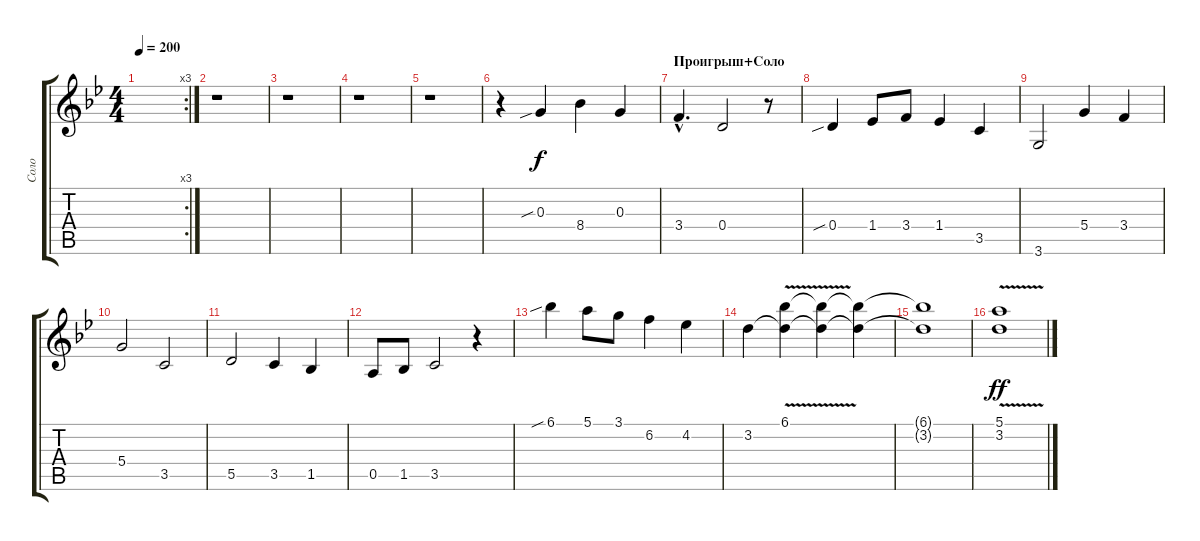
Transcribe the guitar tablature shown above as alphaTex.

\track ("Соло" "Соло") {instrument overdrivenguitar}
\staff {score tabs}
\tuning (E4 B3 G3 D3 A2 E2) {hide}
\rc 3
\ts (4 4)
\tempo 200
\clef g2
\ks bb
|
r.1 |
r.1 |
r.1 |
r.1 |
r.4 0.3{sib}.4 8.4.4 0.3.4 |
\section ("" "Проигрыш+Соло")
3.4{hac}.4{d} 0.4.2 r.8 |
0.4{sib}.4 1.4.8 3.4.8 1.4.4 3.5.4 |
3.6.2 5.4.4 3.4.4 |
5.4.2 3.5.2 |
5.5.2 3.5.4 1.5.4 |
0.5.8 1.5.8 3.5.2 r.4 |
6.1{sib}.4 5.1.8 3.1.8 6.2.4 4.2.4 |
3.2.4 (6.1{v} 3.2{t}).4 (6.1{t} 3.2{t}).4{dy f} (6.1{t} 3.2{t}).4 |
(6.1{t} 3.2{t}).1 |
(5.1{v} 3.2).1{dy ff}
